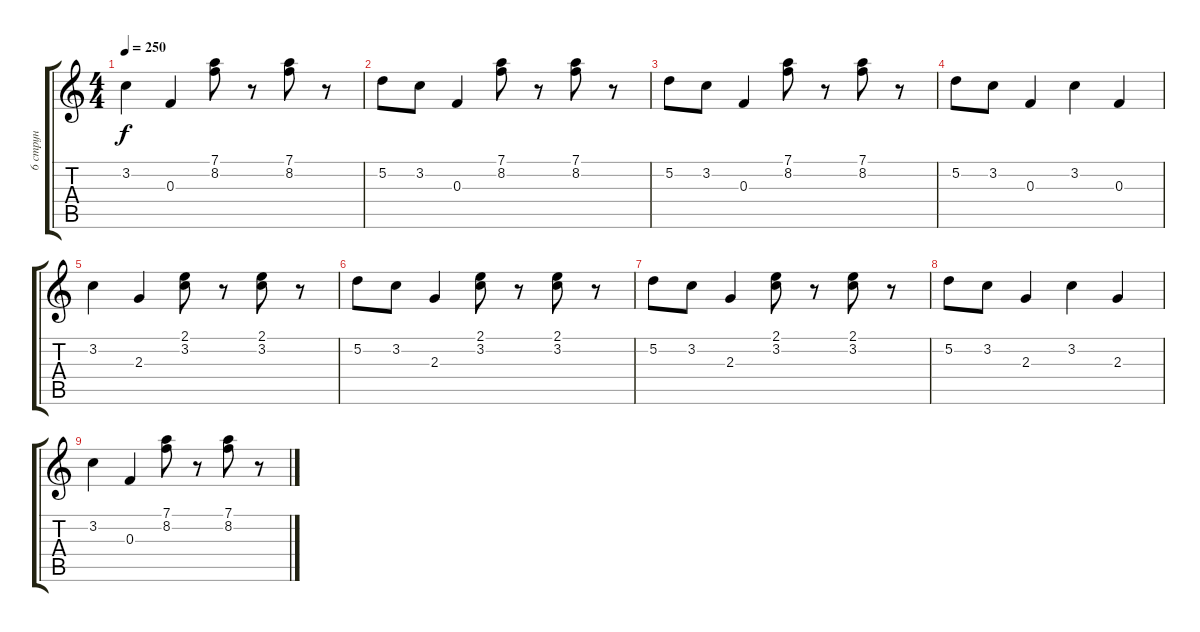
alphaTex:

\track ("6 струн" "6 струн") {instrument distortionguitar}
\staff {score tabs}
\tuning (D4 A3 F3 C3 G2 C2) {hide}
\ts (4 4)
\tempo 250
\clef g2
\ks c
3.2.4{dy f} 0.3.4 (7.1 8.2).8 r.8 (7.1 8.2).8 r.8 |
5.2.8 3.2.8 0.3.4 (7.1 8.2).8 r.8 (7.1 8.2).8 r.8 |
5.2.8 3.2.8 0.3.4 (7.1 8.2).8 r.8 (7.1 8.2).8 r.8 |
5.2.8 3.2.8 0.3.4 3.2.4 0.3.4 |
3.2.4 2.3.4 (2.1 3.2).8 r.8 (2.1 3.2).8 r.8 |
5.2.8 3.2.8 2.3.4 (2.1 3.2).8 r.8 (2.1 3.2).8 r.8 |
5.2.8 3.2.8 2.3.4 (2.1 3.2).8 r.8 (2.1 3.2).8 r.8 |
5.2.8 3.2.8 2.3.4 3.2.4 2.3.4 |
3.2.4 0.3.4 (7.1 8.2).8 r.8 (7.1 8.2).8 r.8
